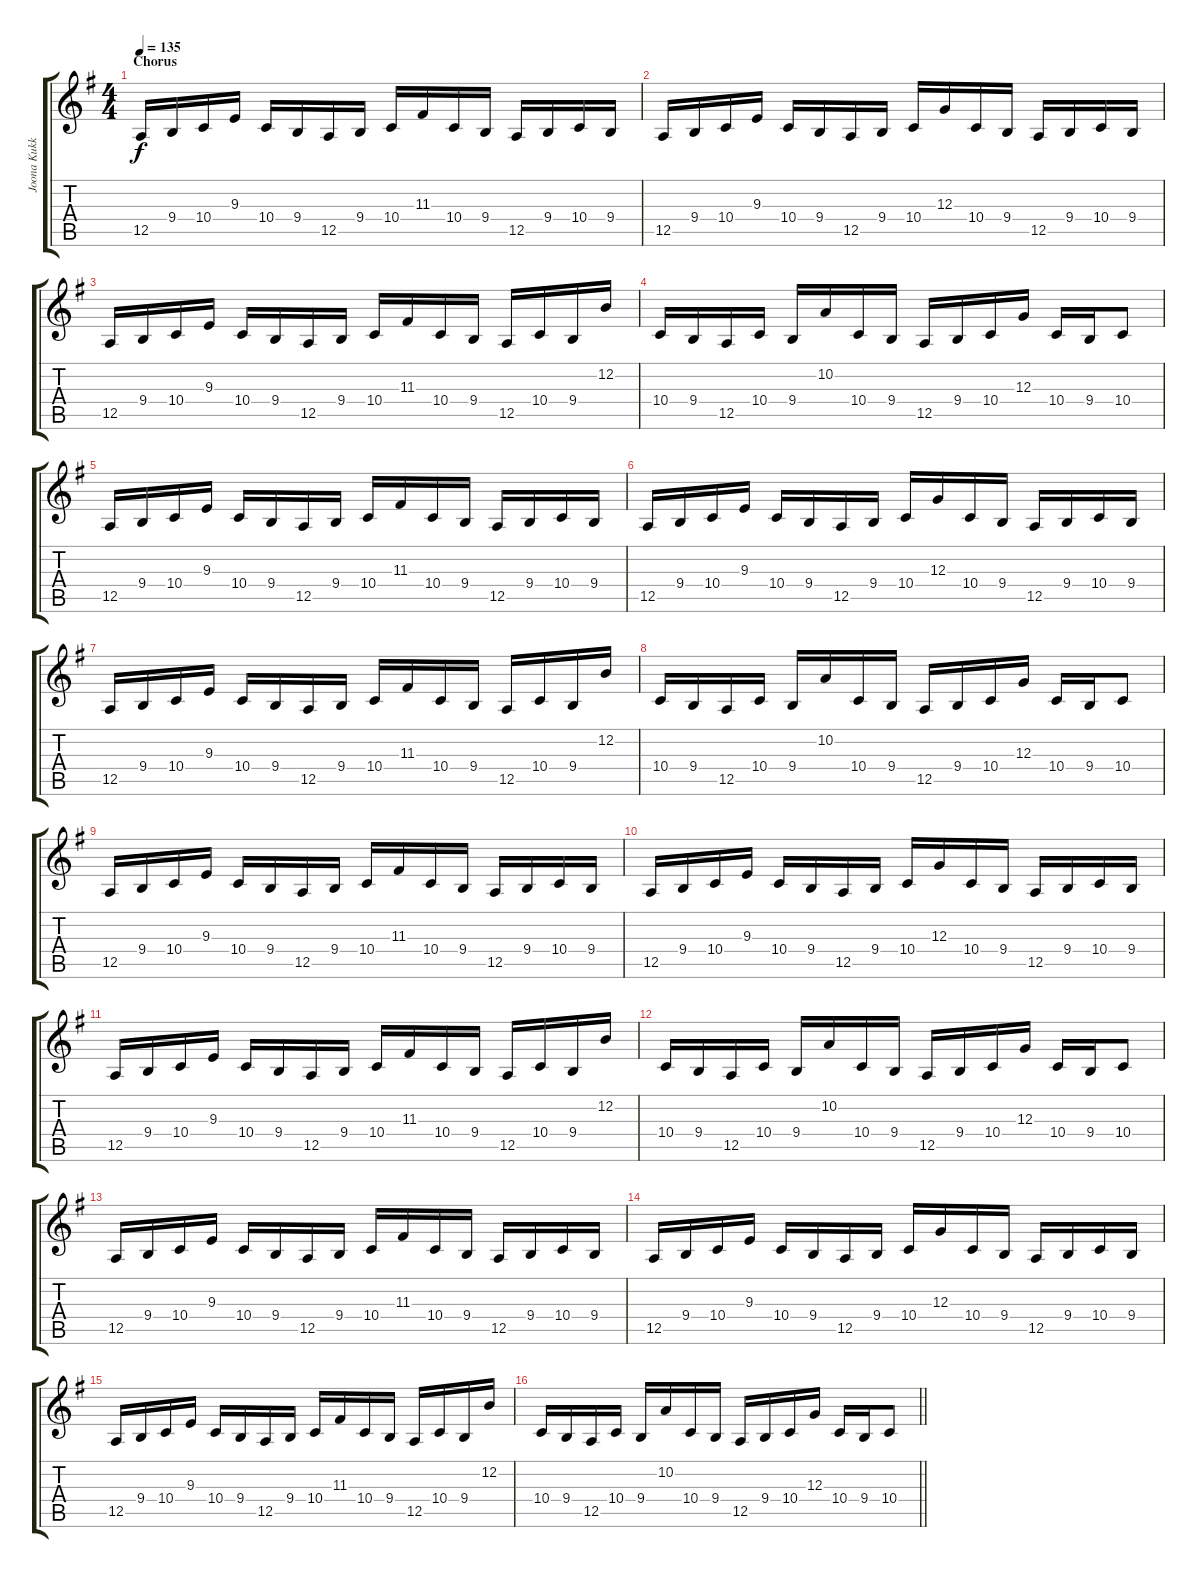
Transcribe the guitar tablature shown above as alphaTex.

\track ("Joona Kukkola (strings pad)" "Joona Kukk") {instrument stringensemble1}
\staff {score tabs}
\tuning (E4 B3 G3 D3 A2 E2) {hide}
\ts (4 4)
\section ("" "Chorus")
\tempo 135
\clef g2
\ks eminor
12.5.16{dy f} 9.4.16 10.4.16 9.3.16 10.4.16 9.4.16 12.5.16 9.4.16 10.4.16 11.3.16 10.4.16 9.4.16 12.5.16 9.4.16 10.4.16 9.4.16 |
12.5.16 9.4.16 10.4.16 9.3.16 10.4.16 9.4.16 12.5.16 9.4.16 10.4.16 12.3.16 10.4.16 9.4.16 12.5.16 9.4.16 10.4.16 9.4.16 |
12.5.16 9.4.16 10.4.16 9.3.16 10.4.16 9.4.16 12.5.16 9.4.16 10.4.16 11.3.16 10.4.16 9.4.16 12.5.16 10.4.16 9.4.16 12.2.16 |
10.4.16 9.4.16 12.5.16 10.4.16 9.4.16 10.2.16 10.4.16 9.4.16 12.5.16 9.4.16 10.4.16 12.3.16 10.4.16 9.4.16 10.4.8 |
12.5.16 9.4.16 10.4.16 9.3.16 10.4.16 9.4.16 12.5.16 9.4.16 10.4.16 11.3.16 10.4.16 9.4.16 12.5.16 9.4.16 10.4.16 9.4.16 |
12.5.16 9.4.16 10.4.16 9.3.16 10.4.16 9.4.16 12.5.16 9.4.16 10.4.16 12.3.16 10.4.16 9.4.16 12.5.16 9.4.16 10.4.16 9.4.16 |
12.5.16 9.4.16 10.4.16 9.3.16 10.4.16 9.4.16 12.5.16 9.4.16 10.4.16 11.3.16 10.4.16 9.4.16 12.5.16 10.4.16 9.4.16 12.2.16 |
10.4.16 9.4.16 12.5.16 10.4.16 9.4.16 10.2.16 10.4.16 9.4.16 12.5.16 9.4.16 10.4.16 12.3.16 10.4.16 9.4.16 10.4.8 |
12.5.16 9.4.16 10.4.16 9.3.16 10.4.16 9.4.16 12.5.16 9.4.16 10.4.16 11.3.16 10.4.16 9.4.16 12.5.16 9.4.16 10.4.16 9.4.16 |
12.5.16 9.4.16 10.4.16 9.3.16 10.4.16 9.4.16 12.5.16 9.4.16 10.4.16 12.3.16 10.4.16 9.4.16 12.5.16 9.4.16 10.4.16 9.4.16 |
12.5.16 9.4.16 10.4.16 9.3.16 10.4.16 9.4.16 12.5.16 9.4.16 10.4.16 11.3.16 10.4.16 9.4.16 12.5.16 10.4.16 9.4.16 12.2.16 |
10.4.16 9.4.16 12.5.16 10.4.16 9.4.16 10.2.16 10.4.16 9.4.16 12.5.16 9.4.16 10.4.16 12.3.16 10.4.16 9.4.16 10.4.8 |
12.5.16 9.4.16 10.4.16 9.3.16 10.4.16 9.4.16 12.5.16 9.4.16 10.4.16 11.3.16 10.4.16 9.4.16 12.5.16 9.4.16 10.4.16 9.4.16 |
12.5.16 9.4.16 10.4.16 9.3.16 10.4.16 9.4.16 12.5.16 9.4.16 10.4.16 12.3.16 10.4.16 9.4.16 12.5.16 9.4.16 10.4.16 9.4.16 |
12.5.16 9.4.16 10.4.16 9.3.16 10.4.16 9.4.16 12.5.16 9.4.16 10.4.16 11.3.16 10.4.16 9.4.16 12.5.16 10.4.16 9.4.16 12.2.16 |
\barLineRight lightlight
10.4.16 9.4.16 12.5.16 10.4.16 9.4.16 10.2.16 10.4.16 9.4.16 12.5.16 9.4.16 10.4.16 12.3.16 10.4.16 9.4.16 10.4.8
